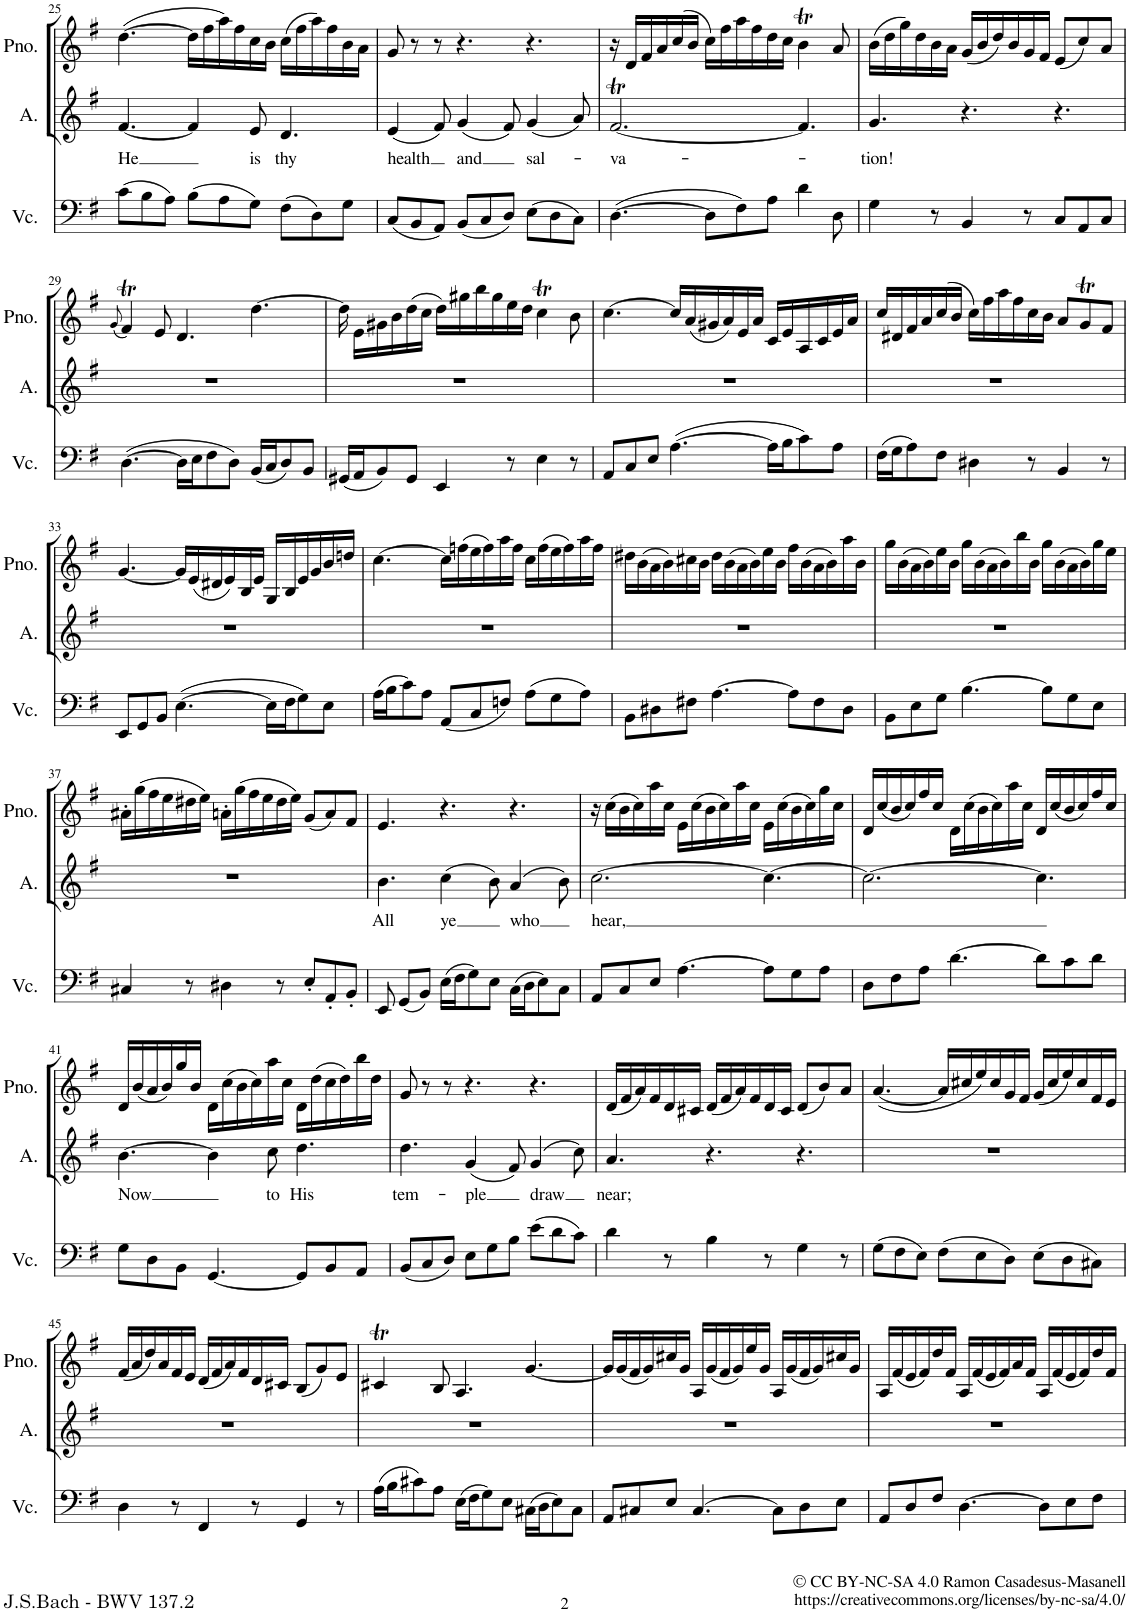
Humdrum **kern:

**kern	**kern	**text	**kern
*part3	*part2	*part2	*part1
*staff3	*staff2	*staff2	*staff1
*I"Violoncello	*I"Alto	*	*I"Piano
*I'Vc.	*I'A.	*	*I'Pno.
!!LO:PB:g=z
*clefF4	*clefG2	*	*clefG2
*k[f#]	*k[f#]	*	*k[f#]
*M9/8	*M9/8	*	*M9/8
=25	=25	=25	=25
!	!	!LO:LY:b	!
(8c\L	[4.f#/	He	([4.dd\
8B\	.	.	.
8A\J)	.	.	.
(8B\L	4f#/]	.	16dd\LL]
.	.	.	16ff#\
8A\	.	.	16aa\)
.	.	.	16ff#\
!	!	!LO:LY:b	!
8G\J)	8e/	is	16cc\
.	.	.	16b\JJ
!	!	!LO:LY:b	!
(8F#\L	4.d/	thy	(16cc\LL
.	.	.	16ff#\
8D\)	.	.	16aa\)
.	.	.	16ff#\
8G\J	.	.	16b\
.	.	.	16a\JJ
=26	=26	=26	=26
!	!	!LO:LY:b	!
(8C/L	(4e/	health	8g/
8BB/	.	.	8r
8AA/J)	8f#/)	.	8r
!	!	!LO:LY:b	!
(8BB/L	(4g/	and	4.r
8C/	.	.	.
8D/J)	8f#/)	.	.
!	!	!LO:LY:b	!
(8E\L	(4g/	sal-	4.r
8D\	.	.	.
8C\J)	8a/)	.	.
=27	=27	=27	=27
!	!	!LO:LY:b	!
([4.D\	[2.f#t/	-va-	16r
.	.	.	16d/LL
.	.	.	16f#/
.	.	.	16a/
.	.	.	(16cc/
.	.	.	16b/JJ
8D\L]	.	.	16cc\LL)
.	.	.	16ff#\
8F#\)	.	.	16aa\
.	.	.	16ff#\
8A\J	.	.	16dd\
.	.	.	16cc\JJ
4d\	4.f#/]	.	4bt\
8D\	.	.	8a/
=28	=28	=28	=28
!	!	!LO:LY:b	!
4G\	4.g/	-tion!	(16b\LL
.	.	.	16dd\
.	.	.	16gg\)
.	.	.	16dd\
8r	.	.	16b\
.	.	.	16a\JJ
4BB/	4.r	.	(16g/LL
.	.	.	16b/
.	.	.	16dd/)
.	.	.	16b/
8r	.	.	16g/
.	.	.	16f#/JJ
8C/L	4.r	.	(8e/L
8AA/	.	.	8cc/)
8C/J	.	.	8a/J
!!LO:LB:g=z
=29	=29	=29	=29
.	.	.	(8qg/
([4.D\	8%9r	.	4f#t/)
.	.	.	8e/
16D\LL]	.	.	4.d/
16E\J	.	.	.
8F#\	.	.	.
8D\J)	.	.	.
(16BB/LL	.	.	[4.dd\
16C/J	.	.	.
8D/)	.	.	.
8BB/J	.	.	.
=30	=30	=30	=30
(16GG#X/LL	8%9r	.	16dd\]
16AA/J	.	.	16e\LL
8BB/)	.	.	16g#X\
.	.	.	16b\
8GG#/J	.	.	(16dd\
.	.	.	16cc\JJ
4EE/	.	.	16dd\LL)
.	.	.	16gg#X\
.	.	.	16bb\
.	.	.	16gg#\
8r	.	.	16ee\
.	.	.	16dd\JJ
4E\	.	.	4ccT\
8r	.	.	8b\
=31	=31	=31	=31
8AA/L	8%9r	.	[4.cc\
8C/	.	.	.
8E/J	.	.	.
([4.A\	.	.	16cc/LL]
.	.	.	(16a/
.	.	.	16g#X/
.	.	.	16a/)
.	.	.	16e/
.	.	.	16a/JJ
16A\LL]	.	.	16c/LL
16B\J	.	.	16e/
8c\)	.	.	16A/
.	.	.	16c/
8A\J	.	.	16e/
.	.	.	16a/JJ
=32	=32	=32	=32
(16F#\LL	8%9r	.	16cc/LL
16G\J	.	.	16d#X/
8A\)	.	.	16f#/
.	.	.	16a/
8F#\J	.	.	(16cc/
.	.	.	16b/JJ
4D#X\	.	.	16cc\LL)
.	.	.	16ff#\
.	.	.	16aa\
.	.	.	16ff#\
8r	.	.	16cc\
.	.	.	16b\JJ
4BB/	.	.	8a/L
.	.	.	8gT/
8r	.	.	8f#/J
!!LO:LB:g=z
=33	=33	=33	=33
8EE/L	8%9r	.	[4.g/
8GG/	.	.	.
8BB/J	.	.	.
([4.E\	.	.	16g/LL]
.	.	.	(16e/
.	.	.	16d#X/
.	.	.	16e/)
.	.	.	16B/
.	.	.	16e/JJ
16E\LL]	.	.	16G/LL
16F#\J	.	.	16B/
8G\)	.	.	16e/
.	.	.	16g/
8E\J	.	.	16b/
.	.	.	16ddn/JJ
=34	=34	=34	=34
(16A\LL	8%9r	.	[4.cc\
16B\J	.	.	.
8c\)	.	.	.
8A\J	.	.	.
(8AA/L	.	.	16cc\LL]
.	.	.	(16ffn\
8C/	.	.	16ee\
.	.	.	16ff\)
8Fn/J)	.	.	16aa\
.	.	.	16ff\JJ
(8A\L	.	.	16cc\LL
.	.	.	(16ff\
8G\	.	.	16ee\
.	.	.	16ff\)
8A\J)	.	.	16aa\
.	.	.	16ff\JJ
=35	=35	=35	=35
8BB\L	8%9r	.	16dd#X\LL
.	.	.	(16b\
8D#X\	.	.	16a\
.	.	.	16b\)
8F#X\J	.	.	16cc#X\
.	.	.	16b\JJ
[4.A\	.	.	16dd#\LL
.	.	.	(16b\
.	.	.	16a\
.	.	.	16b\)
.	.	.	16ee\
.	.	.	16b\JJ
8A\L]	.	.	16ff#\LL
.	.	.	(16b\
8F#\	.	.	16a\
.	.	.	16b\)
8D#\J	.	.	16aa\
.	.	.	16b\JJ
=36	=36	=36	=36
8BB\L	8%9r	.	16gg\LL
.	.	.	(16b\
8E\	.	.	16a\
.	.	.	16b\)
8G\J	.	.	16ee\
.	.	.	16b\JJ
[4.B\	.	.	16gg\LL
.	.	.	(16b\
.	.	.	16a\
.	.	.	16b\)
.	.	.	16bb\
.	.	.	16b\JJ
8B\L]	.	.	16gg\LL
.	.	.	(16b\
8G\	.	.	16a\
.	.	.	16b\)
8E\J	.	.	16gg\
.	.	.	16ee\JJ
!!LO:LB:g=z
=37	=37	=37	=37
4C#X/	8%9r	.	16a#X'\LL
.	.	.	(16gg\
.	.	.	16ff#\
.	.	.	16ee\
8r	.	.	16dd#X\
.	.	.	16ee\JJ)
4D#X\	.	.	16an'\LL
.	.	.	(16gg\
.	.	.	16ff#\
.	.	.	16ee\
8r	.	.	16dd#\
.	.	.	16ee\JJ)
8E'/L	.	.	(8g/L
8AA'/	.	.	8a/)
8BB'/J	.	.	8f#/J
=38	=38	=38	=38
!	!	!LO:LY:b	!
8EE/	4.b\	All	4.e/
(8GG/L	.	.	.
8BB/J)	.	.	.
!	!	!LO:LY:b	!
(16E\LL	(4cc\	ye	4.r
16F#\J	.	.	.
8G\)	.	.	.
8E\J	8b\)	.	.
!	!	!LO:LY:b	!
(16C\LL	(4a/	who	4.r
16D\J	.	.	.
8E\)	.	.	.
8C\J	8b\)	.	.
=39	=39	=39	=39
!	!	!LO:LY:b	!
8AA/L	[2.cc\	hear,	16r
.	.	.	(16cc\LL
8C/	.	.	16b\
.	.	.	16cc\)
8E/J	.	.	16aa\
.	.	.	16cc\JJ
[4.A\	.	.	16e\LL
.	.	.	(16cc\
.	.	.	16b\
.	.	.	16cc\)
.	.	.	16aa\
.	.	.	16cc\JJ
8A\L]	4.cc\_	.	16e\LL
.	.	.	(16cc\
8G\	.	.	16b\
.	.	.	16cc\)
8A\J	.	.	16gg\
.	.	.	16cc\JJ
=40	=40	=40	=40
8D\L	2.cc\_	.	16d/LL
.	.	.	(16cc/
8F#\	.	.	16b/
.	.	.	16cc/)
8A\J	.	.	16ff#/
.	.	.	16cc/JJ
[4.d\	.	.	16d\LL
.	.	.	(16cc\
.	.	.	16b\
.	.	.	16cc\)
.	.	.	16aa\
.	.	.	16cc\JJ
8d\L]	4.cc\]	.	16d/LL
.	.	.	(16cc/
8c\	.	.	16b/
.	.	.	16cc/)
8d\J	.	.	16ff#/
.	.	.	16cc/JJ
!!LO:LB:g=z
=41	=41	=41	=41
!	!	!LO:LY:b	!
8G\L	[4.b\	Now	16d/LL
.	.	.	(16b/
8D\	.	.	16a/
.	.	.	16b/)
8BB\J	.	.	16gg/
.	.	.	16b/JJ
[4.GG/	4b\]	.	16d\LL
.	.	.	(16cc\
.	.	.	16b\
.	.	.	16cc\)
!	!	!LO:LY:b	!
.	8cc\	to	16aa\
.	.	.	16cc\JJ
!	!	!LO:LY:b	!
8GG/L]	4.dd\	His	16d\LL
.	.	.	(16dd\
8BB/	.	.	16cc\
.	.	.	16dd\)
8AA/J	.	.	16bb\
.	.	.	16dd\JJ
=42	=42	=42	=42
!	!	!LO:LY:b	!
(8BB/L	4.dd\	tem-	8g/
8C/	.	.	8r
8D/J)	.	.	8r
!	!	!LO:LY:b	!
8E\L	(4g/	-ple	4.r
8G\	.	.	.
8B\J	8f#/)	.	.
!	!	!LO:LY:b	!
(8e\L	(4g/	draw	4.r
8d\	.	.	.
8c\J)	8cc\)	.	.
=43	=43	=43	=43
!	!	!LO:LY:b	!
4d\	4.a/	near;	(16d/LL
.	.	.	16f#/
.	.	.	16a/)
.	.	.	16f#/
8r	.	.	16d/
.	.	.	16c#X/JJ
4B\	4.r	.	(16d/LL
.	.	.	16f#/
.	.	.	16a/)
.	.	.	16f#/
8r	.	.	16d/
.	.	.	16c#/JJ
4G\	4.r	.	(8d/L
.	.	.	8b/)
8r	.	.	8a/J
=44	=44	=44	=44
(8G\L	8%9r	.	([4.a/
8F#\	.	.	.
8E\J)	.	.	.
(8F#\L	.	.	16a/LL]
.	.	.	16cc#X/
8E\	.	.	16ee/)
.	.	.	16cc#/
8D\J)	.	.	16g/
.	.	.	16f#/JJ
(8E\L	.	.	(16g/LL
.	.	.	16cc#/
8D\	.	.	16ee/)
.	.	.	16cc#/
8C#X\J)	.	.	16f#/
.	.	.	16e/JJ
!!LO:LB:g=z
=45	=45	=45	=45
4D\	8%9r	.	(16f#/LL
.	.	.	16a/
.	.	.	16dd/)
.	.	.	16a/
8r	.	.	16f#/
.	.	.	16e/JJ
4FF#/	.	.	(16d/LL
.	.	.	16f#/
.	.	.	16a/)
.	.	.	16f#/
8r	.	.	16d/
.	.	.	16c#X/JJ
4GG/	.	.	(8B/L
.	.	.	8g/)
8r	.	.	8e/J
=46	=46	=46	=46
(16A\LL	8%9r	.	4c#Xt/
16B\J	.	.	.
8c#X\)	.	.	.
8A\J	.	.	8B/
(16E\LL	.	.	4.A/
16F#\J	.	.	.
8G\)	.	.	.
8E\J	.	.	.
(16C#X\LL	.	.	[4.g/
16D\J	.	.	.
8E\)	.	.	.
8C#\J	.	.	.
=47	=47	=47	=47
8AA/L	8%9r	.	16g/LL]
.	.	.	(16g/
8C#X/	.	.	16f#/
.	.	.	16g/)
8E/J	.	.	16cc#X/
.	.	.	16g/JJ
[4.C#/	.	.	16A/LL
.	.	.	(16g/
.	.	.	16f#/
.	.	.	16g/)
.	.	.	16ee/
.	.	.	16g/JJ
8C#\L]	.	.	16A/LL
.	.	.	(16g/
8D\	.	.	16f#/
.	.	.	16g/)
8E\J	.	.	16cc#X/
.	.	.	16g/JJ
=48	=48	=48	=48
8AA/L	8%9r	.	16A/LL
.	.	.	(16f#/
8D/	.	.	16e/
.	.	.	16f#/)
8F#/J	.	.	16dd/
.	.	.	16f#/JJ
[4.D\	.	.	16A/LL
.	.	.	(16f#/
.	.	.	16e/
.	.	.	16f#/)
.	.	.	16a/
.	.	.	16f#/JJ
8D\L]	.	.	16A/LL
.	.	.	(16f#/
8E\	.	.	16e/
.	.	.	16f#/)
8F#\J	.	.	16dd/
.	.	.	16f#/JJ
=	=	=	=
*-	*-	*-	*-
